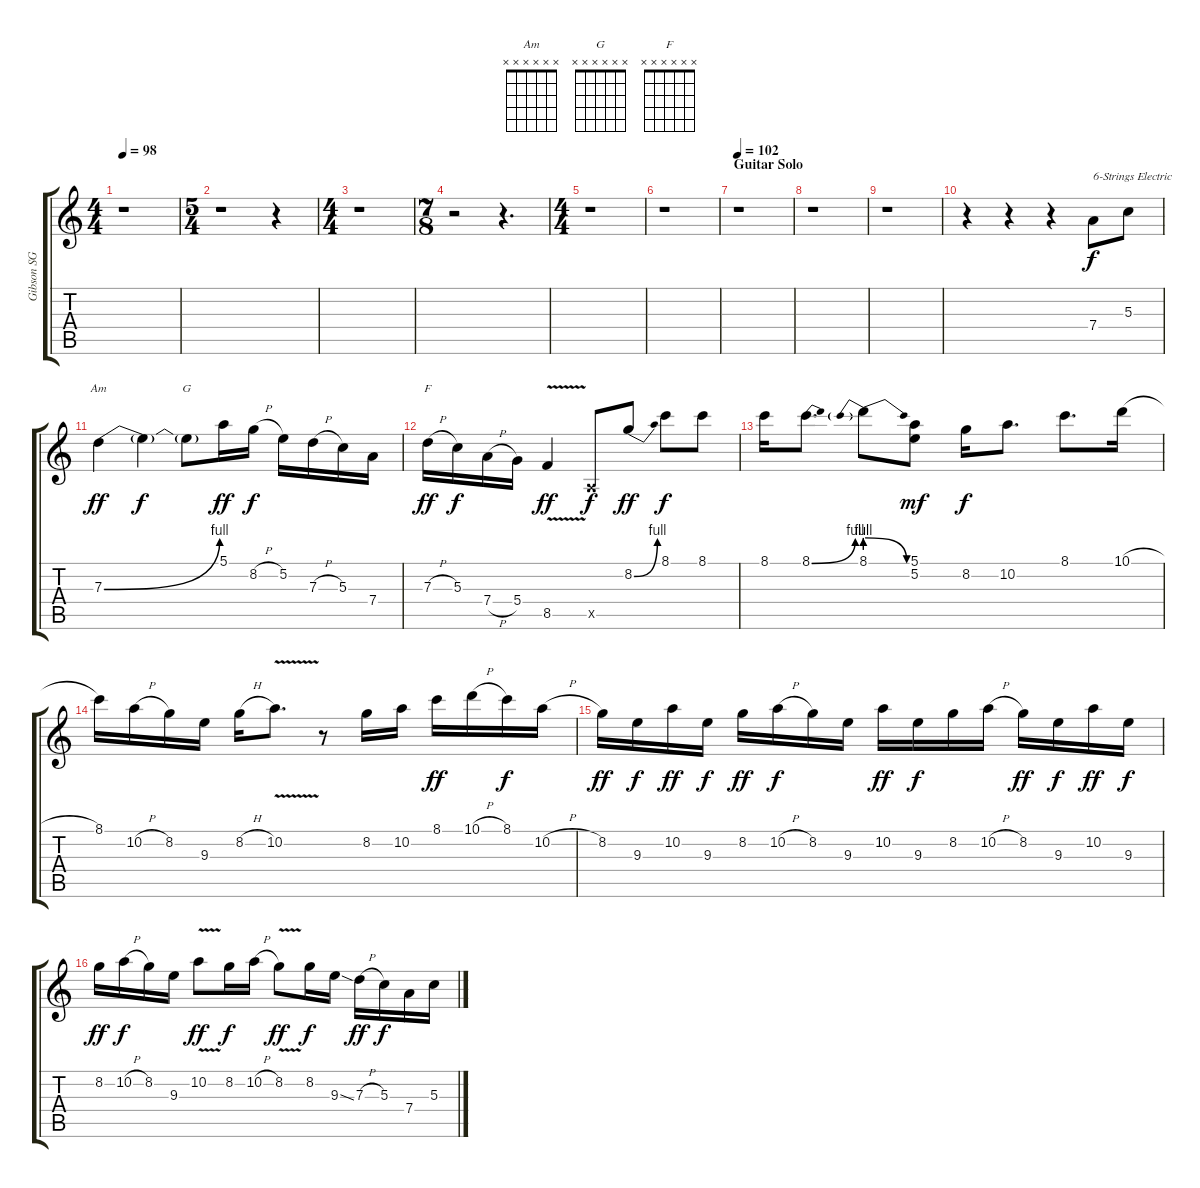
\track ("Gibson SG   6 Strings" "Gibson SG ") {instrument overdrivenguitar}
\staff {score tabs}
\tuning (E4 B3 G3 D3 A2 E2) {hide}
\chord ("Am" x x x x x x)
\chord ("G" x x x x x x)
\chord ("F" x x x x x x)
\ts (4 4)
\tempo 98
\clef g2
\ks c
r.1{dy f} |
\ts (5 4)
r.1 r.4 |
\ts (4 4)
r.1 |
\ts (7 8)
r.2 r.4{d} |
\ts (4 4)
r.1 |
r.1 |
\section ("" "Guitar Solo")
\tempo 102
r.1 |
r.1 |
r.1 |
r.4 r.4 r.4 7.4.8{txt "6-Strings Electric"} 5.3.8 |
7.3{be (bend 0 0 60 4)}.4{ch "Am" dy ff} 7.3{t}.4{dy f} 7.3{t}.8{ch "G"} 5.1.16{dy ff} 8.2{h}.16{dy f} 5.2.16 7.3{h}.16 5.3.16 7.4.16 |
7.3{h}.16{ch "F" dy ff} 5.3.16{dy f} 7.4{h}.16 5.4.16 8.5{v}.4{dy ff} 0.5{x}.8{dy f} 8.2{be (bend 0 0 60 4)}.8{dy ff} 8.1.8{dy f} 8.1.8 |
8.1.16 8.1{be (bend 0 0 60 4)}.8{d} 8.1{be (prebendrelease 0 4 60 0)}.8 (5.1 5.2).8{dy mf} 8.2.16{dy f} 10.2.8{d} 8.1.8{d} 10.1{h}.16 |
8.1.16 10.2{h}.16 8.2.16 9.3.16 8.2{h}.16 10.2{v}.8{d} r.8 8.2.16 10.2.16 8.1.16{dy ff} 10.1{h}.16 8.1.16{dy f} 10.2{h}.16 |
8.2.16{dy ff} 9.3.16{dy f} 10.2.16{dy ff} 9.3.16{dy f} 8.2.16{dy ff} 10.2{h}.16{dy f} 8.2.16 9.3.16 10.2.16{dy ff} 9.3.16{dy f} 8.2.16 10.2{h}.16 8.2.16{dy ff} 9.3.16{dy f} 10.2.16{dy ff} 9.3.16{dy f} |
8.2.16{dy ff} 10.2{h}.16{dy f} 8.2.16 9.3.16 10.2{v}.8{dy ff} 8.2.16{dy f} 10.2{h}.16 8.2{v}.8{dy ff} 8.2.16{dy f} 9.3{ss}.16 7.3{h}.16{dy ff} 5.3.16{dy f} 7.4.16 5.3.16
